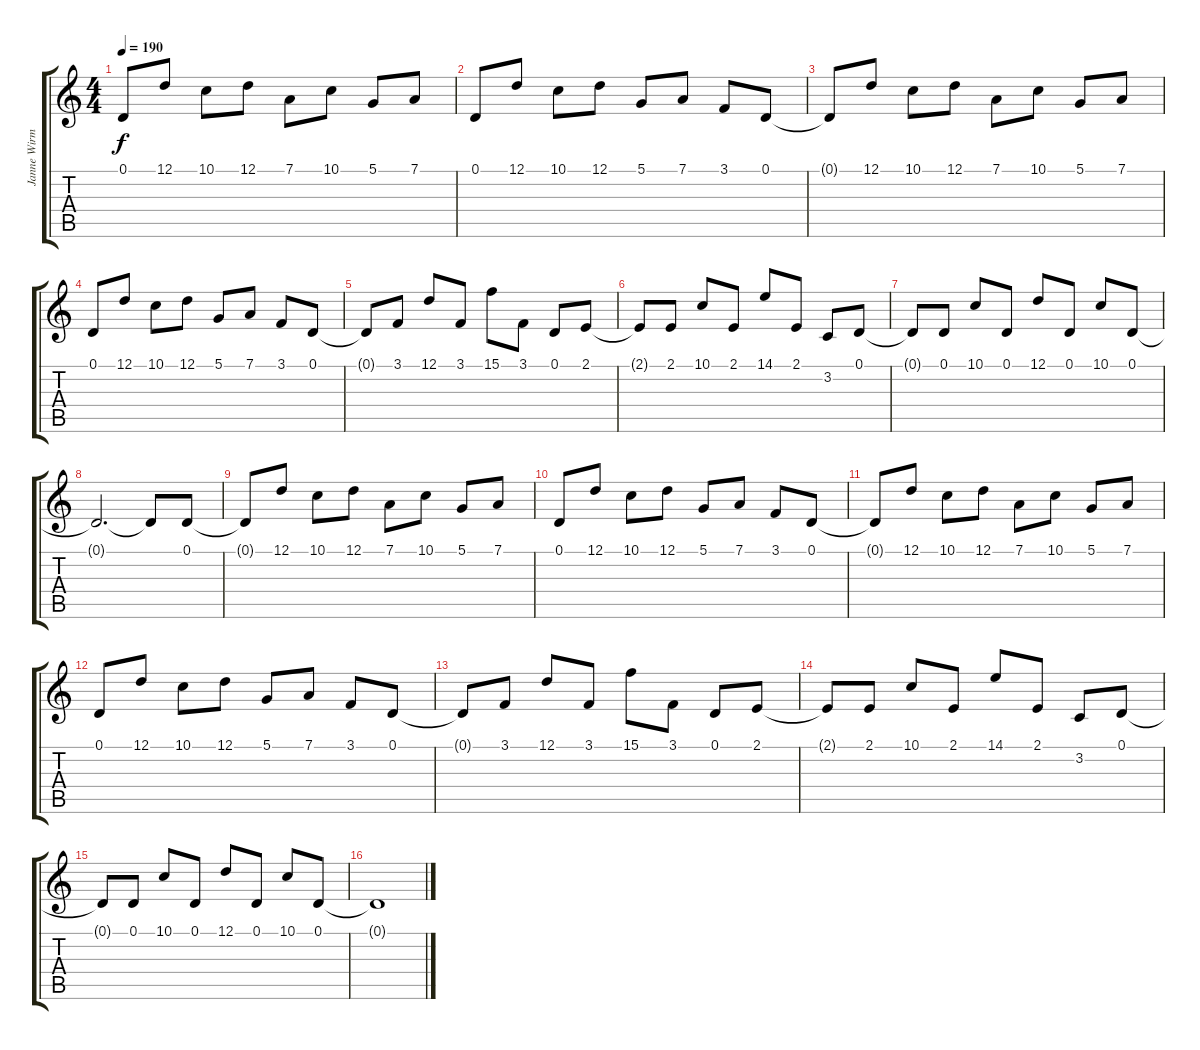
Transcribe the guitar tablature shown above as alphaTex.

\track ("Janne Wirman" "Janne Wirm") {instrument stringensemble1}
\staff {score tabs}
\tuning (D4 A3 F3 C3 G2 D2) {hide}
\ts (4 4)
\tempo 190
\clef g2
\ks c
0.1{t}.8{dy f} 12.1.8 10.1.8 12.1.8 7.1.8 10.1.8 5.1.8 7.1.8 |
0.1.8 12.1.8 10.1.8 12.1.8 5.1.8 7.1.8 3.1.8 0.1.8 |
0.1{t}.8 12.1.8 10.1.8 12.1.8 7.1.8 10.1.8 5.1.8 7.1.8 |
0.1.8 12.1.8 10.1.8 12.1.8 5.1.8 7.1.8 3.1.8 0.1.8 |
0.1{t}.8 3.1.8 12.1.8 3.1.8 15.1.8 3.1.8 0.1.8 2.1.8 |
2.1{t}.8 2.1.8 10.1.8 2.1.8 14.1.8 2.1.8 3.2.8 0.1.8 |
0.1{t}.8 0.1.8 10.1.8 0.1.8 12.1.8 0.1.8 10.1.8 0.1.8 |
0.1{t}.2{d} 0.1{t}.8 0.1.8{volume 9 instrument fx5brightness} |
0.1{t}.8 12.1.8 10.1.8 12.1.8 7.1.8 10.1.8 5.1.8 7.1.8 |
0.1.8 12.1.8 10.1.8 12.1.8 5.1.8 7.1.8 3.1.8 0.1.8 |
0.1{t}.8 12.1.8 10.1.8 12.1.8 7.1.8 10.1.8 5.1.8 7.1.8 |
0.1.8 12.1.8 10.1.8 12.1.8 5.1.8 7.1.8 3.1.8 0.1.8 |
0.1{t}.8 3.1.8 12.1.8 3.1.8 15.1.8 3.1.8 0.1.8 2.1.8 |
2.1{t}.8 2.1.8 10.1.8 2.1.8 14.1.8 2.1.8 3.2.8 0.1.8 |
0.1{t}.8 0.1.8 10.1.8 0.1.8 12.1.8 0.1.8 10.1.8 0.1.8 |
0.1{t}.1
